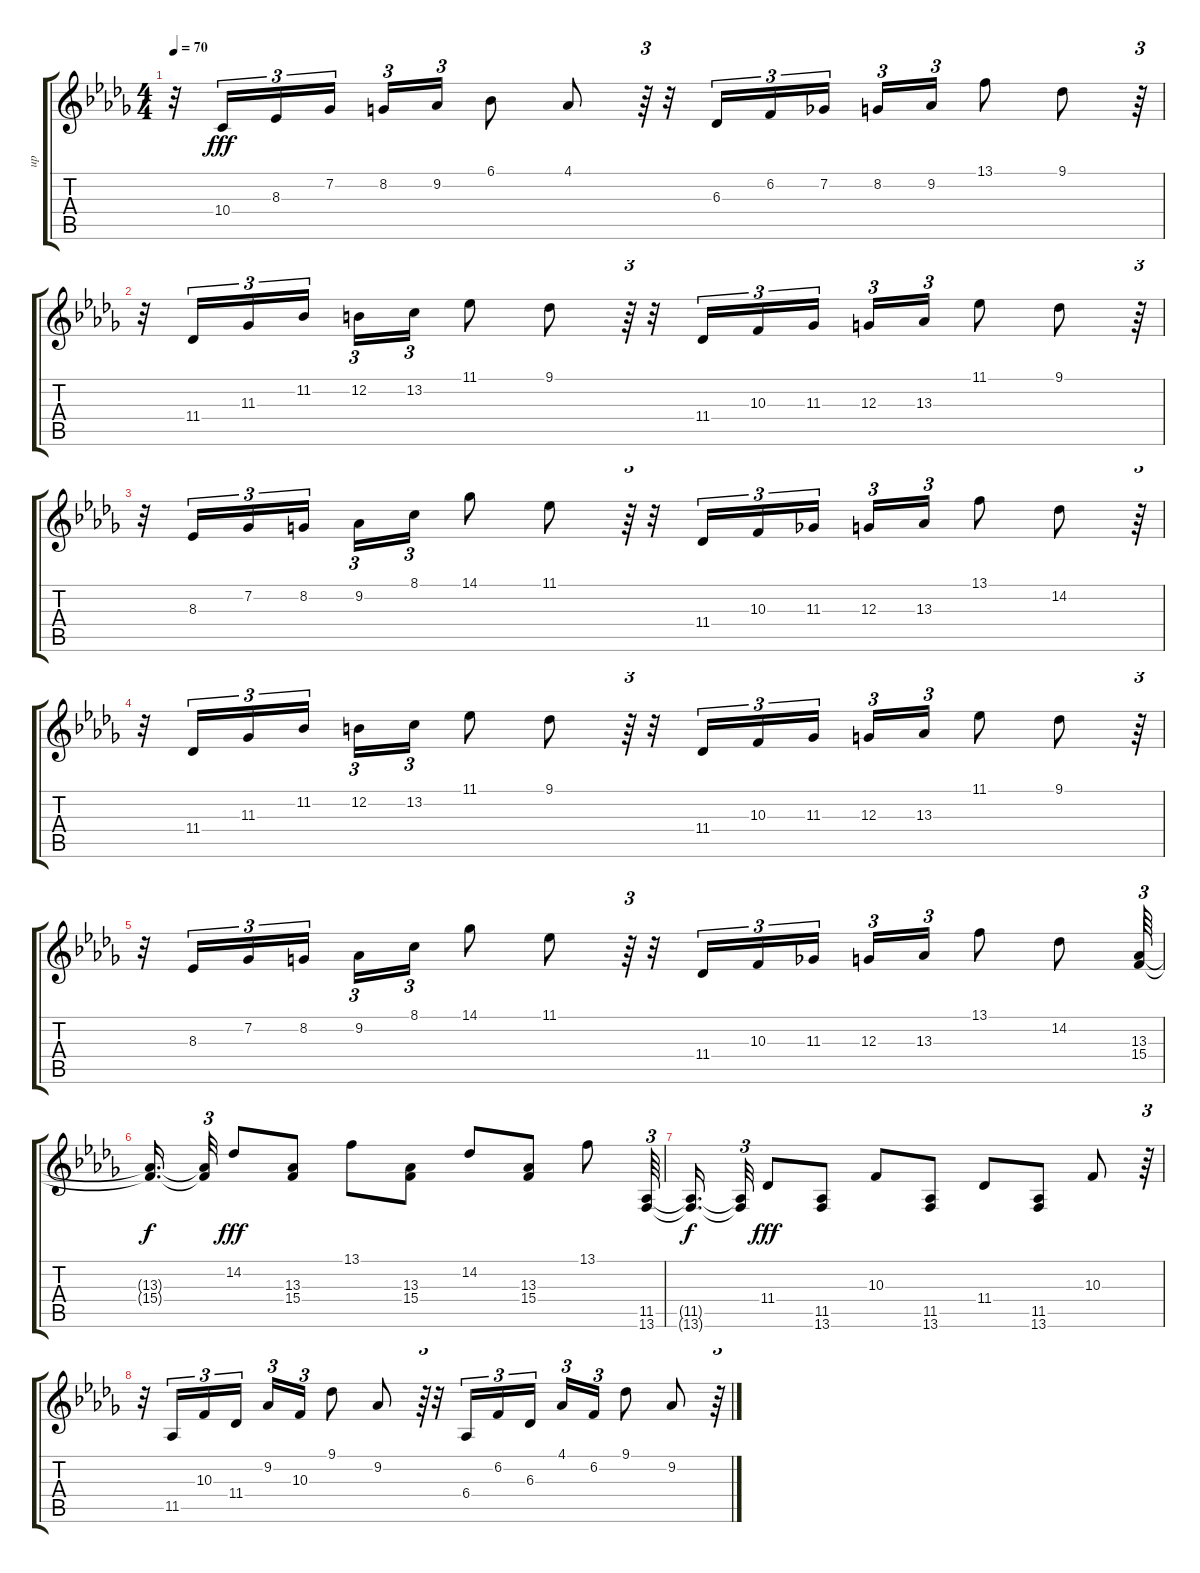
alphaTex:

\track ("up" "up") {instrument acousticgrandpiano}
\staff {score tabs}
\tuning (E4 B3 G3 D3 A2 E2) {hide}
\ts (4 4)
\tempo 70
\clef g2
\ks db
r.32{dy fff} 10.4.16{tu (3 2)} 8.3.16{tu (3 2)} 7.2.16{tu (3 2) beam splitsecondary} 8.2.16{tu (3 2)} 9.2.16{tu (3 2)} 6.1.8 4.1.8 r.64{tu (3 2)} r.32 6.3.16{tu (3 2)} 6.2.16{tu (3 2)} 7.2.16{tu (3 2) beam splitsecondary} 8.2.16{tu (3 2)} 9.2.16{tu (3 2)} 13.1.8 9.1.8 r.64{tu (3 2)} |
r.32 11.4.16{tu (3 2)} 11.3.16{tu (3 2)} 11.2.16{tu (3 2) beam splitsecondary} 12.2.16{tu (3 2)} 13.2.16{tu (3 2)} 11.1.8 9.1.8 r.64{tu (3 2)} r.32 11.4.16{tu (3 2)} 10.3.16{tu (3 2)} 11.3.16{tu (3 2) beam splitsecondary} 12.3.16{tu (3 2)} 13.3.16{tu (3 2)} 11.1.8 9.1.8 r.64{tu (3 2)} |
r.32 8.3.16{tu (3 2)} 7.2.16{tu (3 2)} 8.2.16{tu (3 2) beam splitsecondary} 9.2.16{tu (3 2)} 8.1.16{tu (3 2)} 14.1.8 11.1.8 r.64{tu (3 2)} r.32 11.4.16{tu (3 2)} 10.3.16{tu (3 2)} 11.3.16{tu (3 2) beam splitsecondary} 12.3.16{tu (3 2)} 13.3.16{tu (3 2)} 13.1.8 14.2.8 r.64{tu (3 2)} |
r.32 11.4.16{tu (3 2)} 11.3.16{tu (3 2)} 11.2.16{tu (3 2) beam splitsecondary} 12.2.16{tu (3 2)} 13.2.16{tu (3 2)} 11.1.8 9.1.8 r.64{tu (3 2)} r.32 11.4.16{tu (3 2)} 10.3.16{tu (3 2)} 11.3.16{tu (3 2) beam splitsecondary} 12.3.16{tu (3 2)} 13.3.16{tu (3 2)} 11.1.8 9.1.8 r.64{tu (3 2)} |
r.32 8.3.16{tu (3 2)} 7.2.16{tu (3 2)} 8.2.16{tu (3 2) beam splitsecondary} 9.2.16{tu (3 2)} 8.1.16{tu (3 2)} 14.1.8 11.1.8 r.64{tu (3 2)} r.32 11.4.16{tu (3 2)} 10.3.16{tu (3 2)} 11.3.16{tu (3 2) beam splitsecondary} 12.3.16{tu (3 2)} 13.3.16{tu (3 2)} 13.1.8 14.2.8 (13.3 15.4).64{tu (3 2)} |
(13.3{t} 15.4{t}).16{d dy f beam splitsecondary} (13.3{t} 15.4{t}).32{tu (3 2)} 14.2.8{dy fff} (13.3 15.4).8 13.1.8 (13.3 15.4).8 14.2.8 (13.3 15.4).8 13.1.8 (11.5 13.6).64{tu (3 2)} |
(11.5{t} 13.6{t}).16{d dy f beam splitsecondary} (11.5{t} 13.6{t}).32{tu (3 2)} 11.4.8{dy fff} (11.5 13.6).8 10.3.8 (11.5 13.6).8 11.4.8 (11.5 13.6).8 10.3.8 r.64{tu (3 2)} |
r.32 11.5.16{tu (3 2)} 10.3.16{tu (3 2)} 11.4.16{tu (3 2) beam splitsecondary} 9.2.16{tu (3 2)} 10.3.16{tu (3 2)} 9.1.8 9.2.8 r.64{tu (3 2)} r.32 6.4.16{tu (3 2)} 6.2.16{tu (3 2)} 6.3.16{tu (3 2) beam splitsecondary} 4.1.16{tu (3 2)} 6.2.16{tu (3 2)} 9.1.8 9.2.8 r.64{tu (3 2)}
